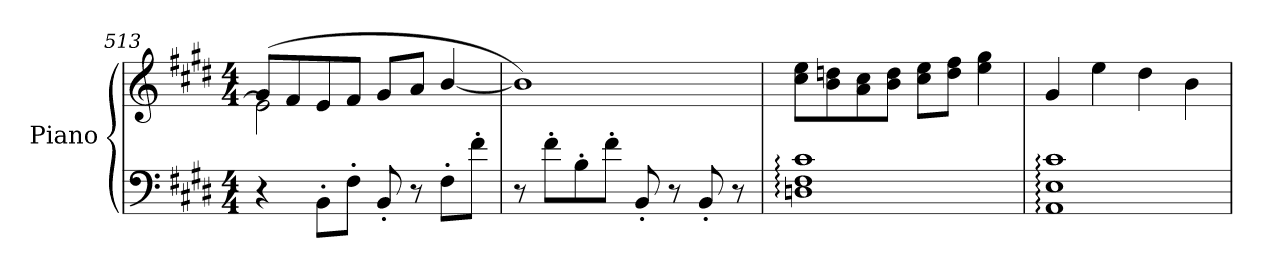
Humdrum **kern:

**kern	**kern	**dynam
*part1	*part1	*part1
*staff2	*staff1	*staff1/2
*I"Piano	*	*
*I'Pno.	*	*
*clefF4	*clefG2	*
*k[f#c#g#d#]	*k[f#c#g#d#]	*
*M4/4	*M4/4	*
=513	=513	=513
*	*^	*
4r	(8g#/L	2e\]	.
.	8f#/	.	.
8BB'\L	8e/	.	.
8F#'\J	8f#/J	.	.
8BB'/	8g#/L	2ryy	.
8r	8a/J	.	.
8F#'\L	[4b/	.	.
8f#'\J	.	.	.
*	*v	*v	*
=514	=514	=514
8r	1b])	.
8f#'\L	.	.
8B'\	.	.
8f#'\J	.	.
8BB'/	.	.
8r	.	.
8BB'/	.	.
8r	.	.
!!LO:LB:g=z
=515	=515	=515
!	!	!LO:DY:b=2
!	!	!LO:DY:n=1:b
1Dn: 1F#: 1c#:	8cc#\ 8ee\L	p mp
.	8b\ 8ddn\	.
.	8a\ 8cc#\	.
.	8b\ 8dd\J	.
.	8cc#\ 8ee\L	.
.	8dd\ 8ff#\J	.
.	4ee\ 4gg#\	.
=516	=516	=516
1AA: 1E: 1c#:	4g#/	.
.	4ee\	.
.	4dd#\	.
.	4b\	.
=	=	=
*-	*-	*-
